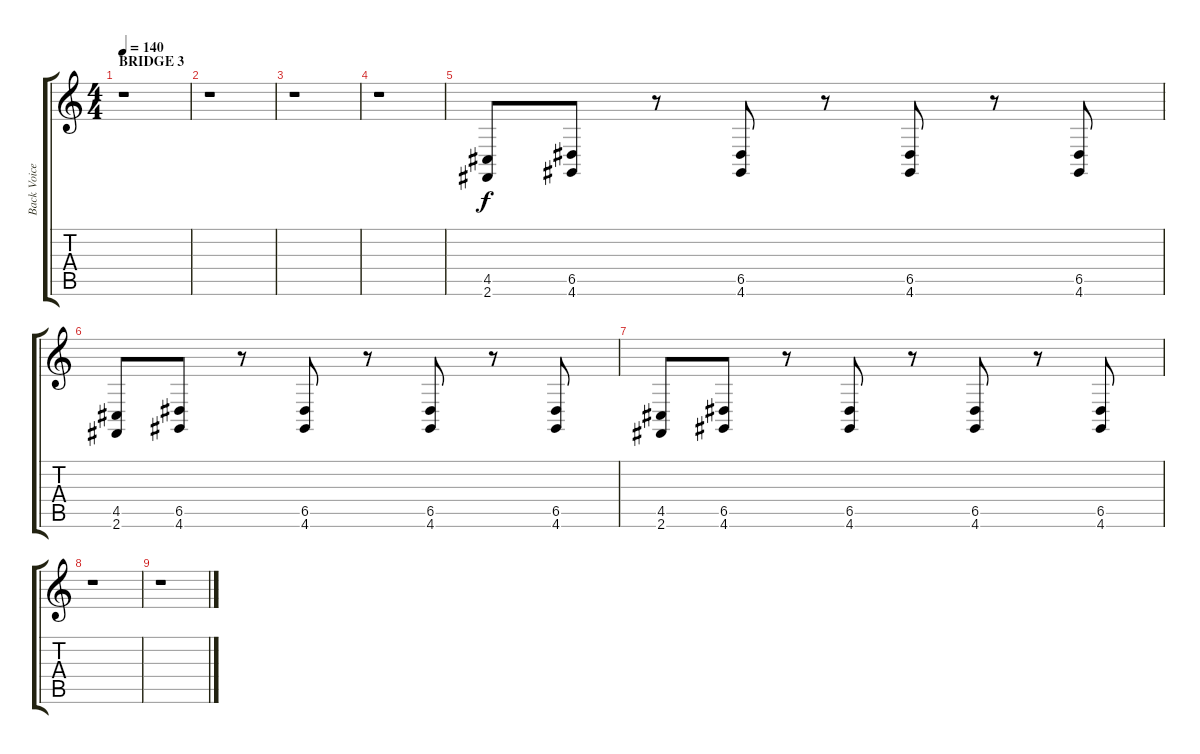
\track ("Back Voice" "Back Voice") {instrument stringensemble1}
\staff {score tabs}
\tuning (E4 B3 G3 D3 A2 E2) {hide}
\ts (4 4)
\section ("" "BRIDGE 3")
\tempo 140
\clef g2
\ks c
r.1{dy mp} |
r.1 |
r.1 |
r.1 |
(4.5 2.6).8{dy f} (6.5 4.6).8 r.8 (6.5 4.6).8 r.8 (6.5 4.6).8 r.8 (6.5 4.6).8 |
(4.5 2.6).8 (6.5 4.6).8 r.8 (6.5 4.6).8 r.8 (6.5 4.6).8 r.8 (6.5 4.6).8 |
(4.5 2.6).8 (6.5 4.6).8 r.8 (6.5 4.6).8 r.8 (6.5 4.6).8 r.8 (6.5 4.6).8 |
r.1 |
r.1
